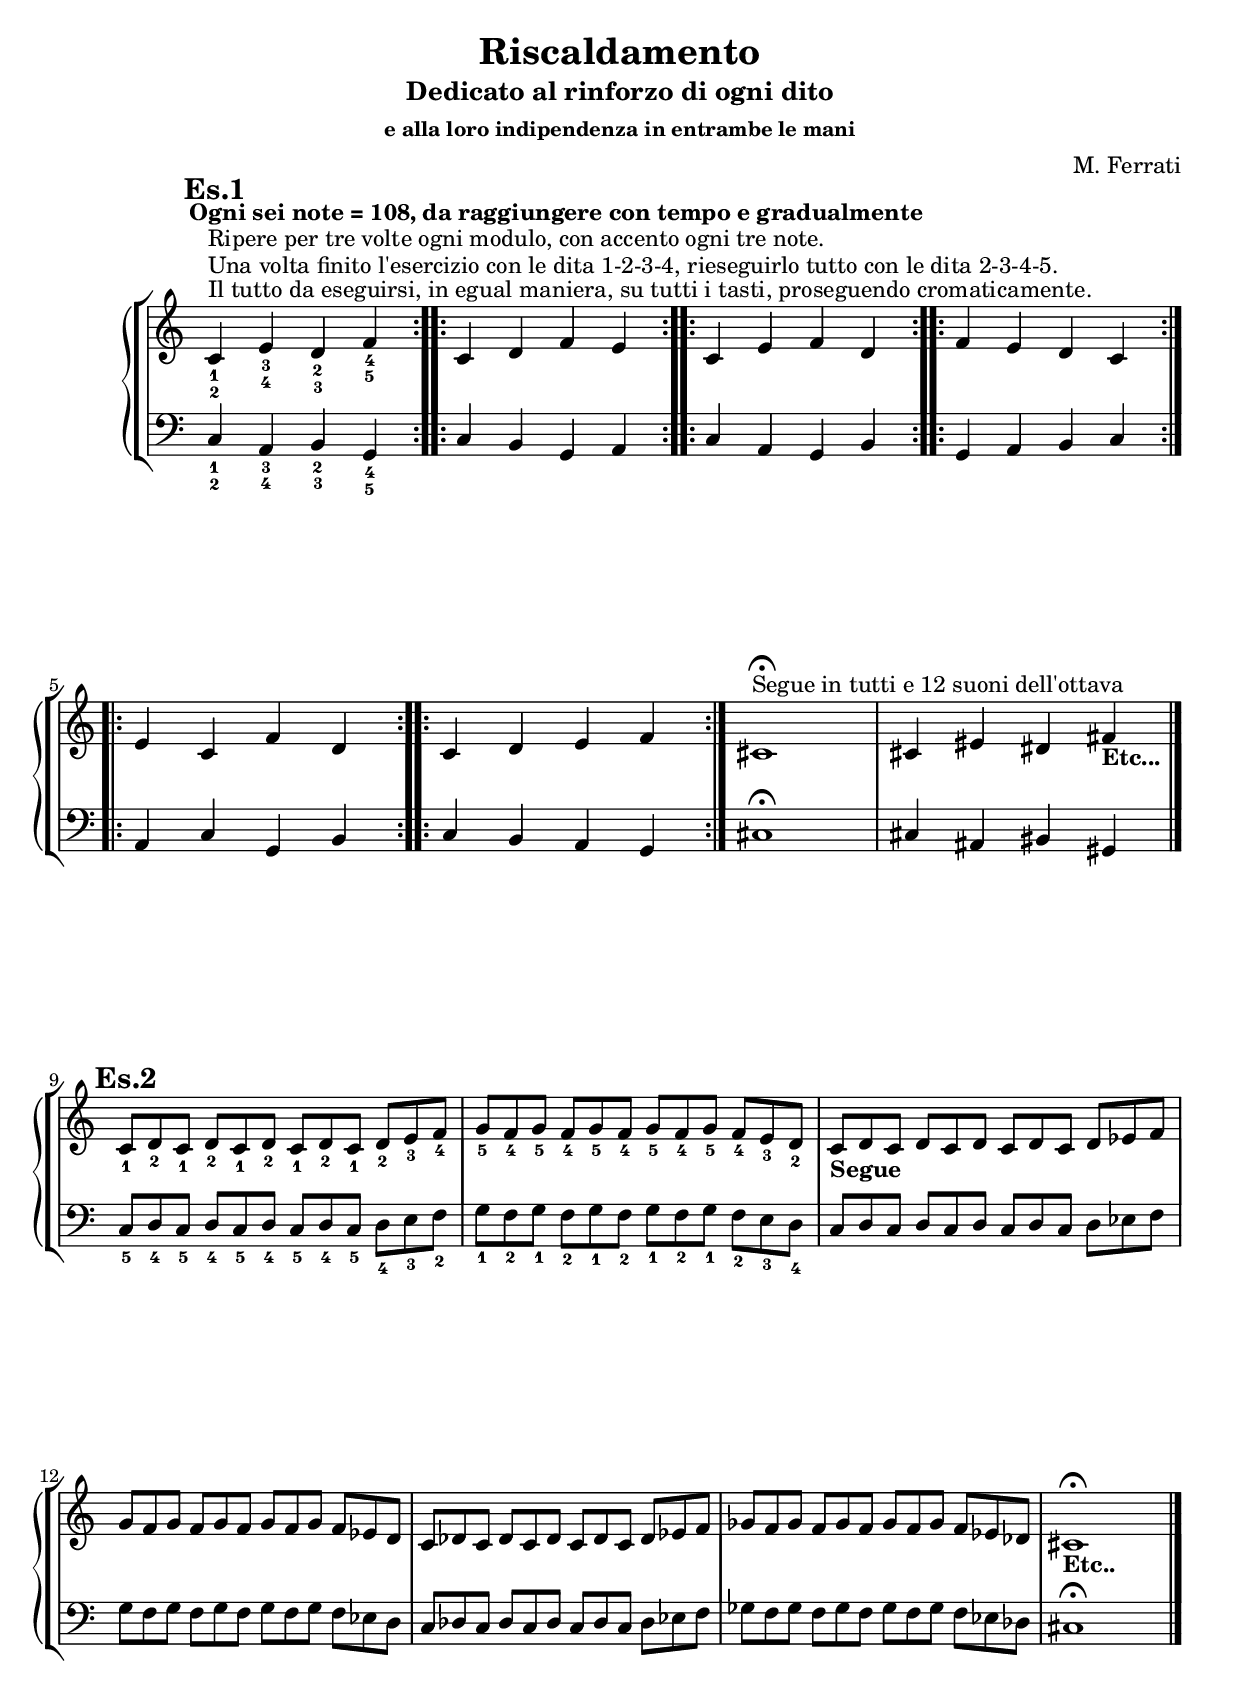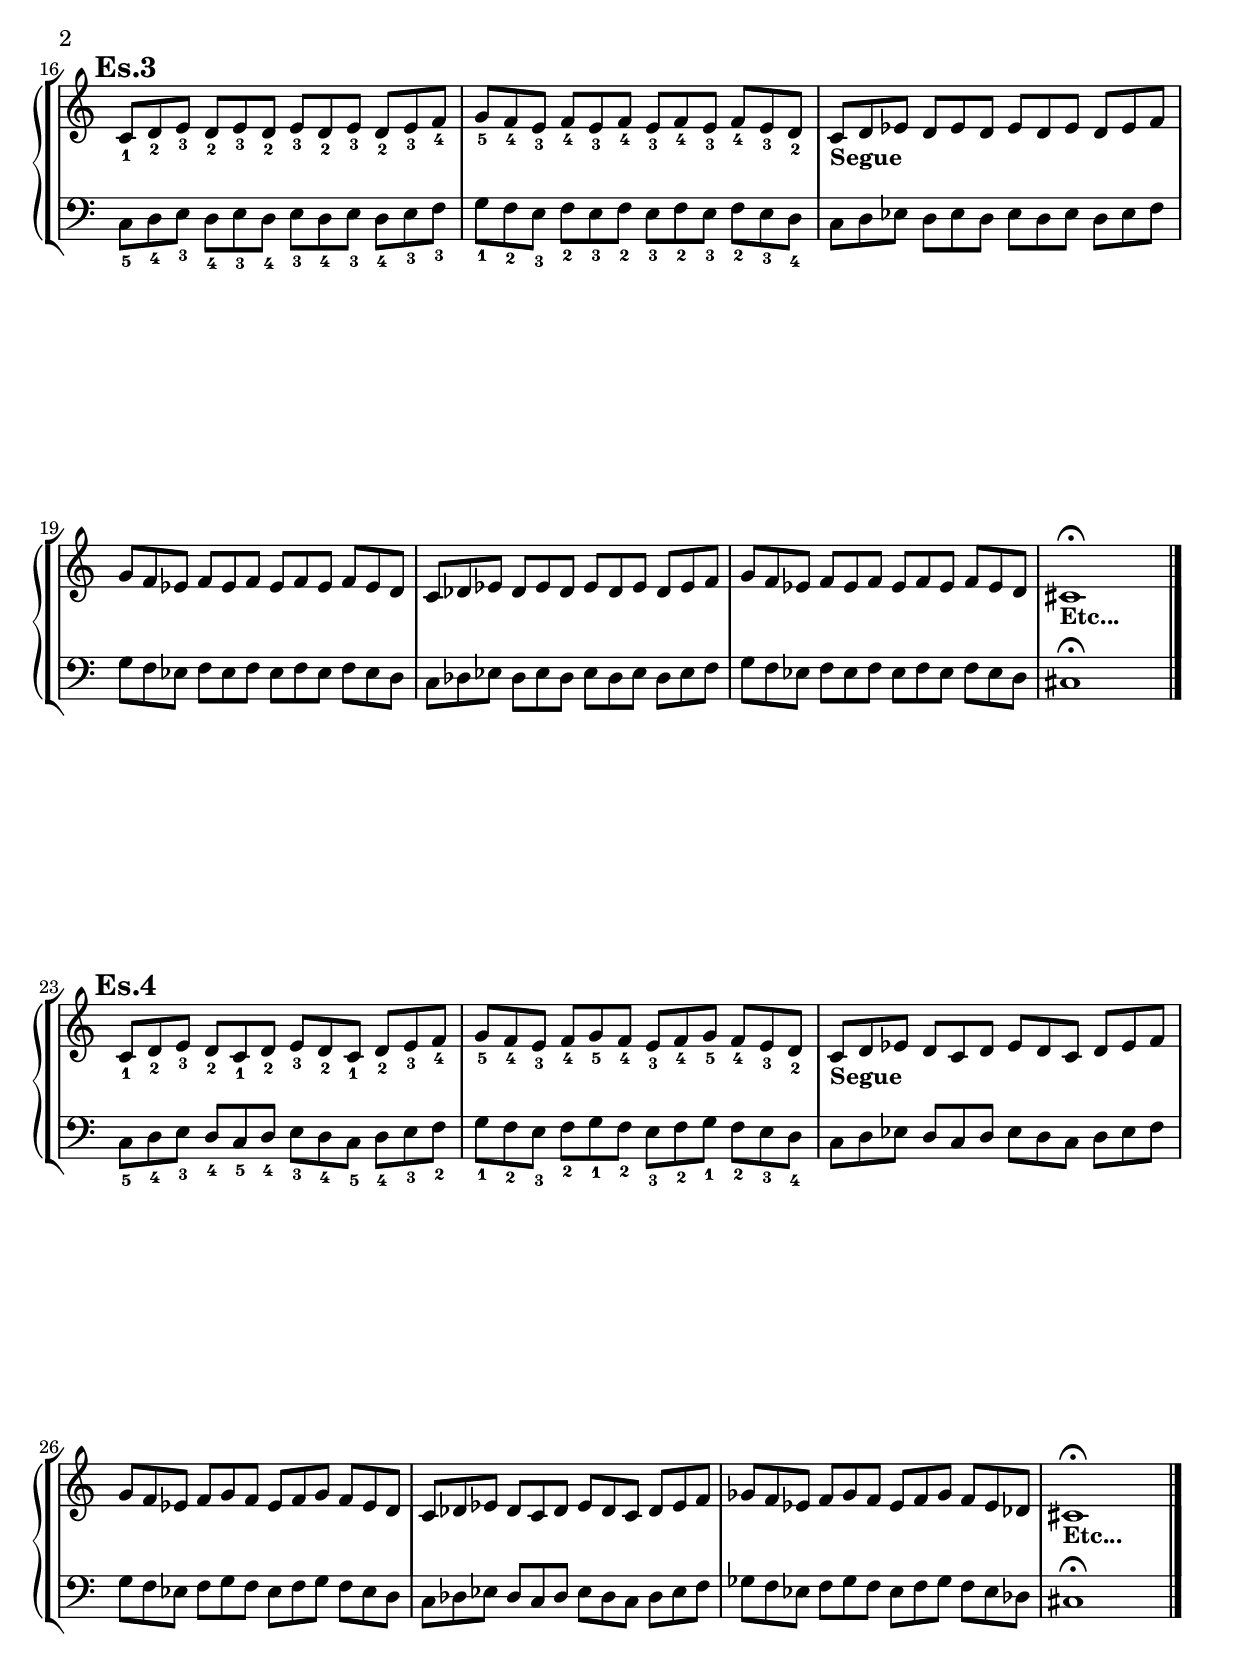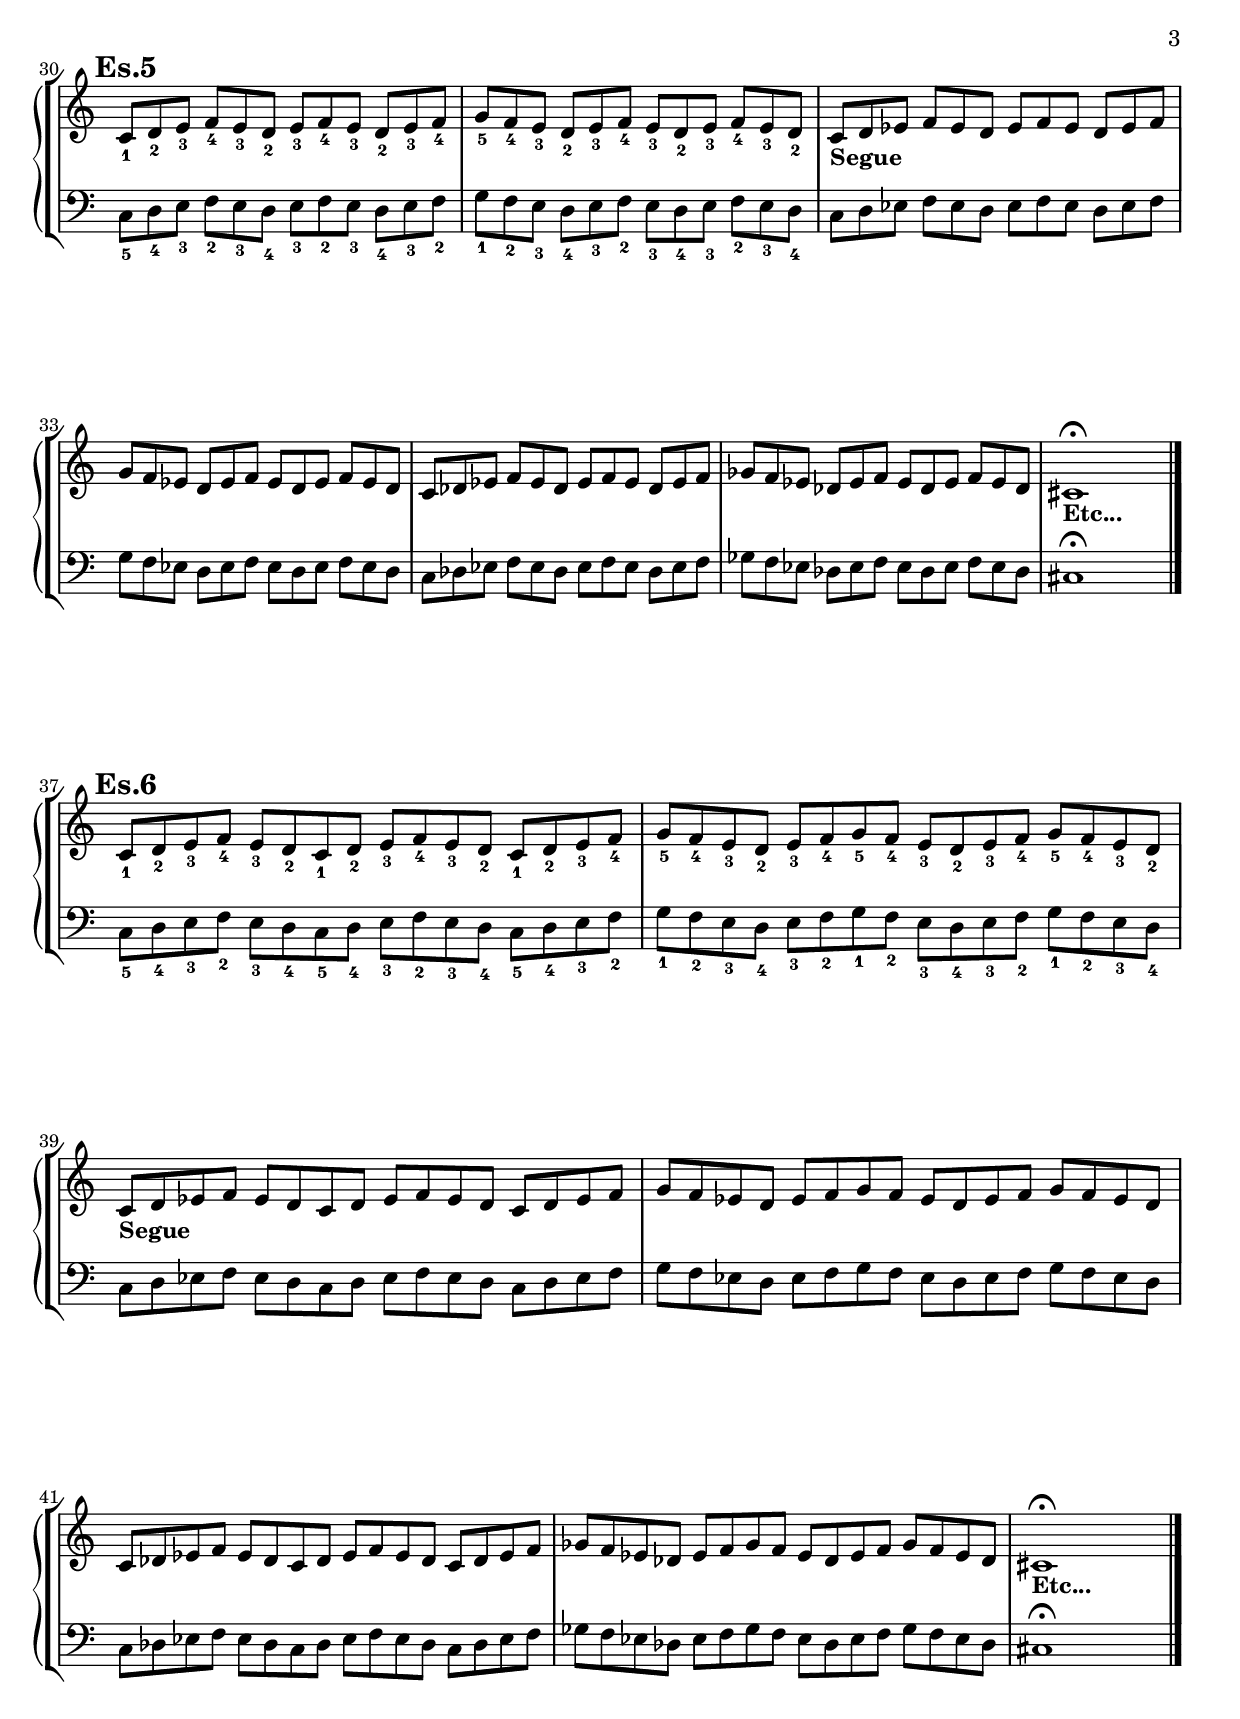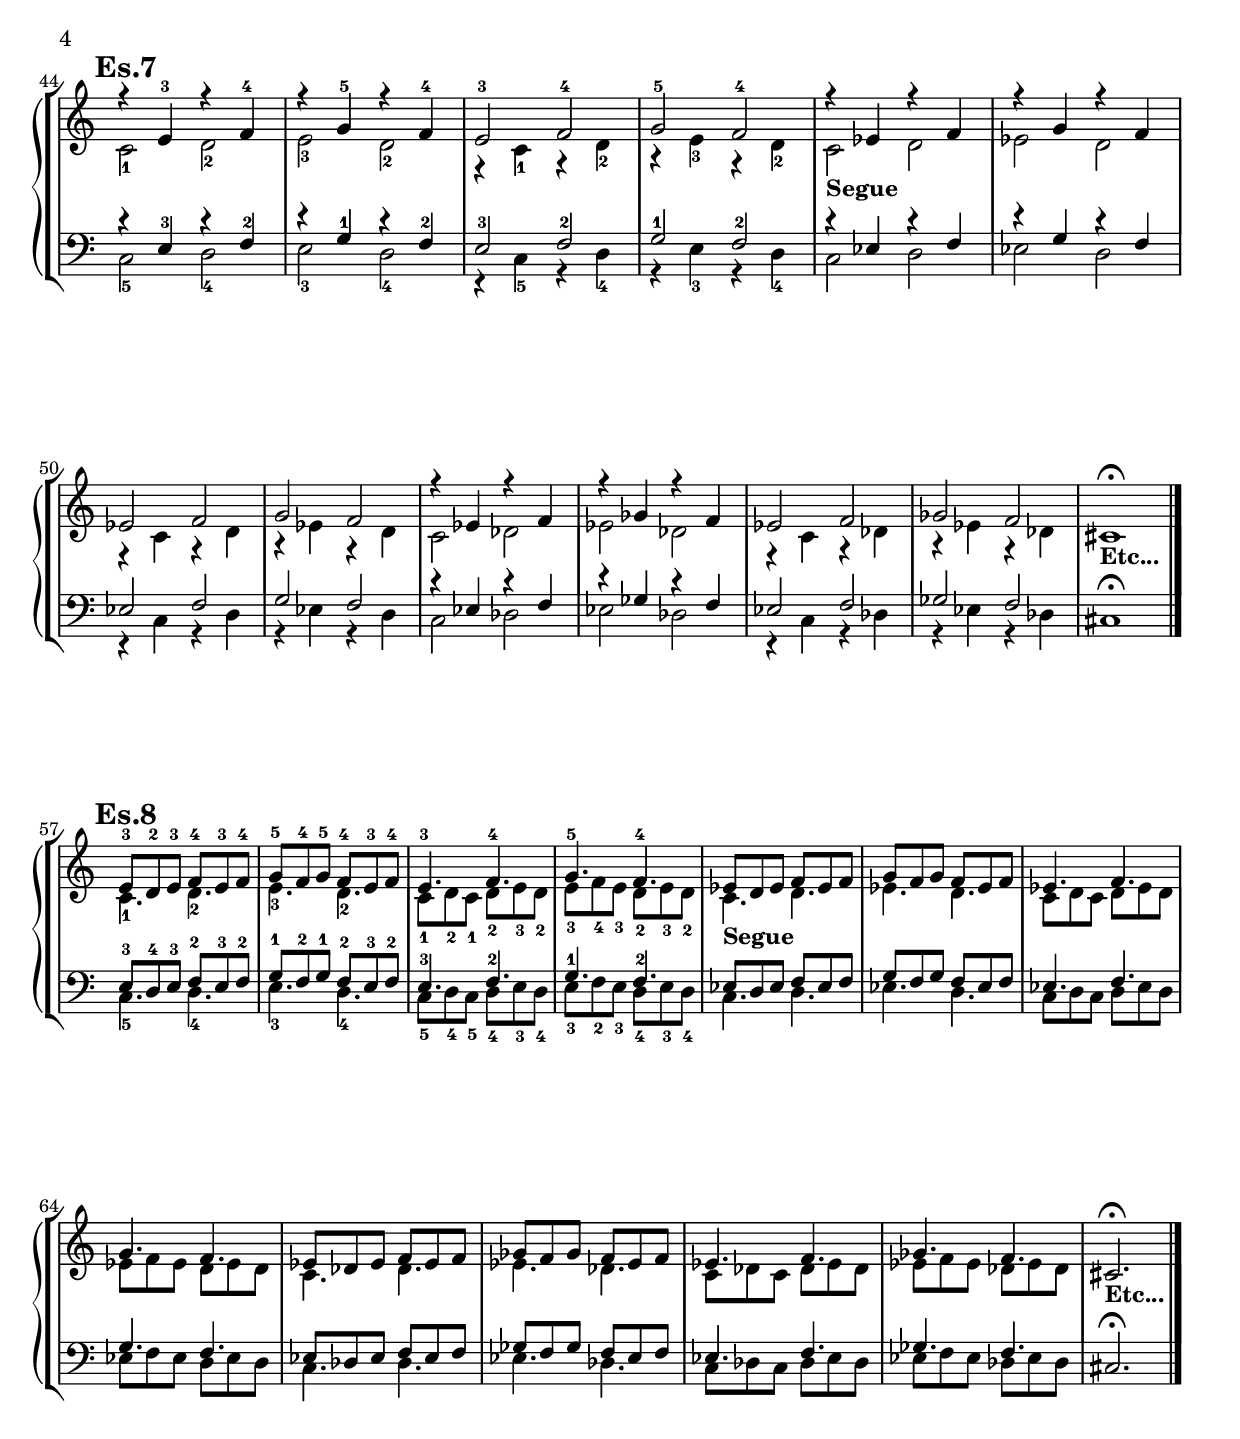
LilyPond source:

\header {
	title = "Riscaldamento"
	subtitle = "Dedicato al rinforzo di ogni dito"
	subsubtitle = "e alla loro indipendenza in entrambe le mani"
	composer = "M. Ferrati"

	% I campi seguenti sono centrati in fondo
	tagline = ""
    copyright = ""
}

primodx = \relative
	{
	\mark \markup {\bold"Es.1"}
	\omit Staff.TimeSignature
	\tempo "Ogni sei note = 108, da raggiungere con tempo e gradualmente"
	\clef treble
	\repeat volta 3 { c'^\markup{"Il tutto da eseguirsi, in egual maniera, su tutti i tasti, proseguendo cromaticamente."}^\markup{"Una volta finito l'esercizio con le dita 1-2-3-4, rieseguirlo tutto con le dita 2-3-4-5."}^\markup{"Ripere per tre volte ogni modulo, con accento ogni tre note."}_1_2 e_3_4 d_2_3 f_4_5 }
	\repeat volta 3 { c d f e }
	\repeat volta 3 { c e f d }
	\repeat volta 3 { f e d c }
	\repeat volta 3 { e c f d }
	\repeat volta 3 { c d e f }
	cis1^\markup{"Segue in tutti e 12 suoni dell'ottava"}\fermata
	cis4 eis dis fis_\markup{\bold "Etc..."}\break \bar "|."
	}

primosx = \relative
	{
	\omit Staff.TimeSignature
	\clef bass
	\repeat volta 3 { c4_1_2 a_3_4 b_2_3 g_4_5 }
	\repeat volta 3 { c b g a }
	\repeat volta 3 { c a g b }
	\repeat volta 3 { g a b c }
	\repeat volta 3 { a c g b }
	\repeat volta 3 { c b a g }
	cis1\fermata
	cis4 ais bis gis \bar"|."
	}

secondodx = \relative 
	{
	\mark \markup {\bold"Es.2"}
	\time 12/8	
	\omit Staff.TimeSignature
	\clef treble
	
	c'8_1 d_2 c_1 d_2 c_1 d_2 c_1 d_2 c_1 d_2 e_3 f_4
	g_5 f_4 g_5 f_4 g_5 f_4 g_5 f_4 g_5 f_4 e_3 d_2
	c_\markup{\bold "Segue"} d c d c d c d c d ees f
	g f g f g f g f g f ees d
	c des c des c des c des c des ees f
	ges f ges f ges f ges f ges f ees des
	cis1_\markup{\bold "Etc.."}\fermata \hide r2 \bar "|."
	}

secondosx = \relative
	{
	\omit Staff.TimeSignature
	\clef bass
	c8_5 d_4 c_5 d_4 c_5 d_4 c_5 d_4 c_5 d_4 e_3 f_2
	g_1 f_2 g_1 f_2 g_1 f_2 g_1 f_2 g_1 f_2 e_3 d_4
	c d c d c d c d c d ees f
	g f g f g f g f g f ees d
	c des c des c des c des c des ees f
	ges f ges f ges f ges f ges f ees des
	cis1\fermata \hide r2 \break \bar "|."
	}
	


terzodx = \relative
	{
	\mark \markup {\bold"Es.3"}
	\omit Staff.TimeSignature
	\clef treble
	c'8_1 d_2 e_3 d_2 e_3 d_2 e_3 d_2 e_3 d_2 e_3 f_4
	g_5 f_4 e_3 f_4 e_3 f_4 e_3 f_4 e_3 f_4 e_3 d_2
	c_\markup{\bold "Segue"} d ees d ees d ees d ees d ees f
	g f ees f ees f ees f ees f ees d
	c des ees des ees des ees des ees des ees f
	g f ees f ees f ees f ees f ees d
	cis1_\markup{\bold "Etc..."} \fermata \hide r2 \break \bar "|."
	}

terzosx = \relative
	{
	\clef bass
	\omit Staff.TimeSignature
	c8_5 d_4 e_3 d_4 e_3 d_4 e_3 d_4 e_3 d_4 e_3 f_3
	g_1 f_2 e_3 f_2 e_3 f_2 e_3 f_2 e_3 f_2 e_3 d_4
	c d ees d ees d ees d ees d ees f
	g f ees f ees f ees f ees f ees d
	c des ees des ees des ees des ees des ees f
	g f ees f ees f ees f ees f ees d
	cis1 \fermata \hide r2 \break \bar "|."
	}

quartodx = \relative
	{
	\mark \markup {\bold"Es.4"}
	\omit Staff.TimeSignature
	\clef treble
	c'8_1 d_2 e_3 d_2 c_1 d_2 e_3 d_2 c_1 d_2 e_3 f_4
	g_5 f_4 e_3 f_4 g_5 f_4 e_3 f_4 g_5 f_4 e_3 d_2
	c_\markup{\bold "Segue"} d ees d c d ees d c d ees f
	g f ees f g f ees f g f ees d
	c des ees des c des ees des c des ees f
	ges f ees f ges f ees f ges f ees des
	cis1_\markup{\bold "Etc..."} \fermata \hide r2 \break \bar "|."
	}

quartosx = \relative
	{
	\omit Staff.TimeSignature
	\clef bass
	c8_5 d_4 e_3 d_4 c_5 d_4 e_3 d_4 c_5 d_4 e_3 f_2
	g_1 f_2 e_3 f_2 g_1 f_2 e_3 f_2 g_1 f_2 e_3 d_4
	c d ees d c d ees d c d ees f
	g f ees f g f ees f g f ees d
	c des ees des c des ees des c des ees f
	ges f ees f ges f ees f ges f ees des
	cis1 \fermata \hide r2 \break \bar "|."
	}

quintodx = \relative
	{
	\mark \markup {\bold"Es.5"}
	\omit Staff.TimeSignature
	\clef treble
	c'8_1 d_2 e_3 f_4 e_3 d_2 e_3 f_4 e_3 d_2 e_3 f_4
	g_5 f_4 e_3 d_2 e_3 f_4 e_3 d_2 e_3 f_4 e_3 d_2
	c_\markup{\bold "Segue"} d ees f ees d ees f ees d ees f
	g f ees d ees f ees d ees f ees d
	c des ees f ees des ees f ees des ees f
	ges f ees des ees f ees des ees f ees des
	cis1_\markup{\bold "Etc..."} \fermata \hide r2 \break \bar "|."
	}

quintosx = \relative
	{
	\omit Staff.TimeSignature
	\clef bass
	c8_5 d_4 e_3 f_2 e_3 d_4 e_3 f_2 e_3 d_4 e_3 f_2
	g_1 f_2 e_3 d_4 e_3 f_2 e_3 d_4 e_3 f_2 e_3 d_4
	c d ees f ees d ees f ees d ees f
	g f ees d ees f ees d ees f ees d
	c des ees f ees des ees f ees des ees f
	ges f ees des ees f ees des ees f ees des
	cis1 \fermata \hide r2 \break \bar "|."
	}


sestodx = \relative
	{
	\mark \markup {\bold"Es.6"}
	\time 8/4
	\omit Staff.TimeSignature
	\clef treble
	c'8[_1 d_2 e_3 f_4] e_3[ d_2 c_1 d_2] e_3[ f_4 e_3 d_2] c_1[ d_2 e_3 f_4]
	g_5[ f_4 e_3 d_2] e_3[ f_4 g_5 f_4] e_3[ d_2 e_3 f_4] g_5[ f_4 e_3 d_2]
	c[_\markup{\bold "Segue"} d ees f] ees[ d c d] ees[ f ees d] c[ d ees f]
	g[ f ees d] ees[ f g f] ees[ d ees f] g[ f ees d]
	c[ des ees f] ees[ des c des] ees[ f ees des] c[ des ees f]
	ges[ f ees des] ees[ f ges f] ees[ des ees f] ges[ f ees des]
	cis1_\markup{\bold "Etc..."} \fermata \hide r \break \bar "|."
	}

sestosx = \relative
	{
	\omit Staff.TimeSignature
	\clef bass
	c8[_5 d_4 e_3 f_2] e_3[ d_4 c_5 d_4] e_3[ f_2 e_3 d_4] c_5[ d_4 e_3 f_2]
	g_1[ f_2 e_3 d_4] e_3[ f_2 g_1 f_2] e_3[ d_4 e_3 f_2] g_1[ f_2 e_3 d_4]
	c[ d ees f] ees[ d c d] ees[ f ees d] c[ d ees f]
	g[ f ees d] ees[ f g f] ees[ d ees f] g[ f ees d]
	c[ des ees f] ees[ des c des] ees[ f ees des] c[ des ees f]
	ges[ f ees des] ees[ f ges f] ees[ des ees f] ges[ f ees des]
	cis1 \fermata \hide r \break \bar "|."
	}


settimodx = 
	<<
	\relative c' {
	\mark \markup {\bold"Es.7"}
	\clef treble
	\time 4/4
	\omit Staff.TimeSignature
	r4 e-3 r f-4
	r g-5 r f-4
	e2-3 f-4
	g-5 f-4
	r4 ees r f
	r g r f
	ees2 f
	g f
	r4 ees r f
	r ges r f
	ees2 f
	ges f
	cis1_\markup{\bold"Etc..."} \fermata \break \bar "|."
	} 
	\\
	\relative c' {
	\clef treble
	c2_1 d_2
	e_3 d_2
	r4 c_1 r d_2
	r e_3 r d_2
	c2_\markup{\bold"Segue"} d
	ees d
	r4 c r d
	r ees r d
	c2 des
	ees des
	r4 c r des
	r ees r des
	}
	>>

settimosx = 
	<<
	\relative c {
	\clef bass
	\omit Staff.TimeSignature
	r4 e-3 r f-2
	r g-1 r f-2
	e2-3 f-2
	g-1 f-2
	r4 ees r f
	r g r f
	ees2 f
	g f
	r4 ees r f
	r ges r f
	ees2 f
	ges f
	cis1 \fermata \break \bar "|."
	} 
	\\
	\relative c {
	\clef bass
	c2_5 d_4
	e_3 d_4
	r4 c_5 r d_4
	r e_3 r d_4
	c2 d
	ees d
	r4 c r d
	r ees r d
	c2 des
	ees des
	r4 c r des
	r ees r des
	}
	>>


ottavodx = 
	<<
	\relative c' {
	\mark \markup {\bold"Es.8"}
	\clef treble
	\time 6/8
	\omit Staff.TimeSignature
	e8-3 d-2 e-3 f-4 e-3 f-4
	g-5 f-4 g-5 f-4 e-3 f-4
	e4.-3 f-4
	g-5 f-4
	ees8 d ees f ees f
	g f g f ees f
	ees4. f
	g f
	ees8 des ees f ees f
	ges f ges f ees f
	ees4. f
	ges f
	cis2._\markup{\bold"Etc..."} \fermata \break \bar "|."
	} 
	\\
	\relative c' {
	\clef treble
	\time 6/8
	\omit Staff.TimeSignature
	c4._1 d_2
	e_3 d_2
	c8_1 d_2 c_1 d_2 e_3 d_2
	e_3 f_4 e_3 d_2 e_3 d_2
	c4._\markup{\bold"Segue"} d
	ees d
	c8 d c d ees d
	ees f ees d ees d
	c4. des
	ees des
	c8 des c des ees des
	ees f ees des ees des
	}
	>>

ottavosx = 
	<<
	\relative c {
	\clef bass
	\time 6/8
	\omit Staff.TimeSignature
	e8-3 d-4 e-3 f-2 e-3 f-2
	g-1 f-2 g-1 f-2 e-3 f-2
	e4.-3 f-2
	g-1 f-2
	ees8 d ees f ees f
	g f g f ees f
	ees4. f
	g f
	ees8 des ees f ees f
	ges f ges f ees f
	ees4. f
	ges f
	cis2. \fermata \break \bar "|."
	} 
	\\
	\relative c {
	\clef bass
	\time 6/8
	\omit Staff.TimeSignature
	c4._5 d_4
	e_3 d_4
	c8_5 d_4 c_5 d_4 e_3 d_4
	e_3 f_2 e_3 d_4 e_3 d_4
	c4. d
	ees d
	c8 d c d ees d
	ees f ees d ees d
	c4. des
	ees des
	c8 des c des ees des
	ees f ees des ees des
	}
	>>





%devo studiare bene se è meglio /with {instrumentName = "es1"} o /murk /markup {"es1"}

\score {
	\new StaffGroup {
		<<
			\new PianoStaff	%\with { instrumentName = "Es.1" }
				<<
					\new Staff = "primodx" \primodx
					\new Staff = "primosx" \primosx
				>>
		>>
		<<
			\new PianoStaff %\with { instrumentName = "Es.2" }
				<<
					\new Staff = "secondodx" \secondodx
					\new Staff = "secondosx" \secondosx
				>>
		>>
		<<
			\new PianoStaff %\with { instrumentName = "Es.3" }
				<<
					\new Staff = "terzodx" \terzodx
					\new Staff = "terzosx" \terzosx
				>>
		>>
		<<
			\new PianoStaff %with { instrumentName = "Es.4" }
				<<
					\new Staff = "quartodx" \quartodx
					\new Staff = "quartosx" \quartosx
				>>
		>>
		<<
			\new PianoStaff %with { instrumentName = "Es.5" }
				<<
					\new Staff = "quintodx" \quintodx
					\new Staff = "quintosx" \quintosx
				>>
		>>
		<<
			\new PianoStaff %with { instrumentName = "Es.6" }
				<<
					\new Staff = "sestodx" \sestodx
					\new Staff = "sestosx" \sestosx
				>>
		>>
		<<
			\new PianoStaff	%\with { instrumentName = "Es.7" }
				<<
					\new Staff = "settimodx" \settimodx
					\new Staff = "settimosx" \settimosx
				>>
		>>
		<<
			\new PianoStaff	%\with { instrumentName = "Es.8" }
				<<
					\new Staff = "ottavodx" \ottavodx
					\new Staff = "ottavosx" \ottavosx
				>>
		>>
	}
	\layout{}
}